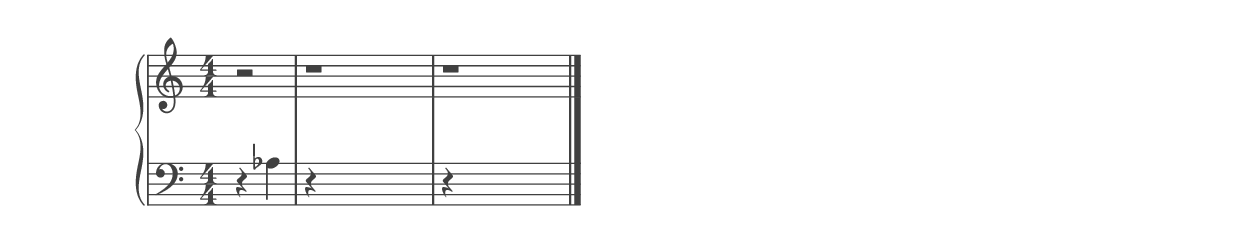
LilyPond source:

%% ----------------------------------------------------------------------------
%% Generated on: 2019 January 05
%% Note Name: A3b
%% Octave: 3
%% Clef: bass
%% Filename: 070-36-3-bass-A3b
%% ----------------------------------------------------------------------------

\version "2.19.82"

\include "../piano_note_colors.ly"

\header {
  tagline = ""
}

upper = {
  \clef treble
  \numericTimeSignature
  % treble note
  r2
  % treble octave (hidden)
  r1
  % treble octave (hidden) repeat
  \unHideNotes
  r1
  \bar "|."
}

lower = {
  \clef bass
  \numericTimeSignature
  % bass note in color
  r4 aes4
  % bass octave (hidden)
  r4 \hideNotes aes,4 aes4 aes'4
  % bass octave (hidden) repeat
  \unHideNotes
  r4 \hideNotes aes,4 aes4 aes'4
}

\score {
  \new PianoStaff <<
    \context Score
    \applyContext #(override-color-for-all-grobs default-black)
    \time 4/4
    \partial 2
    \new Staff = upper { \upper }
    \new Staff = lower { \lower }
  >>
  \layout { }
  \midi { }
}